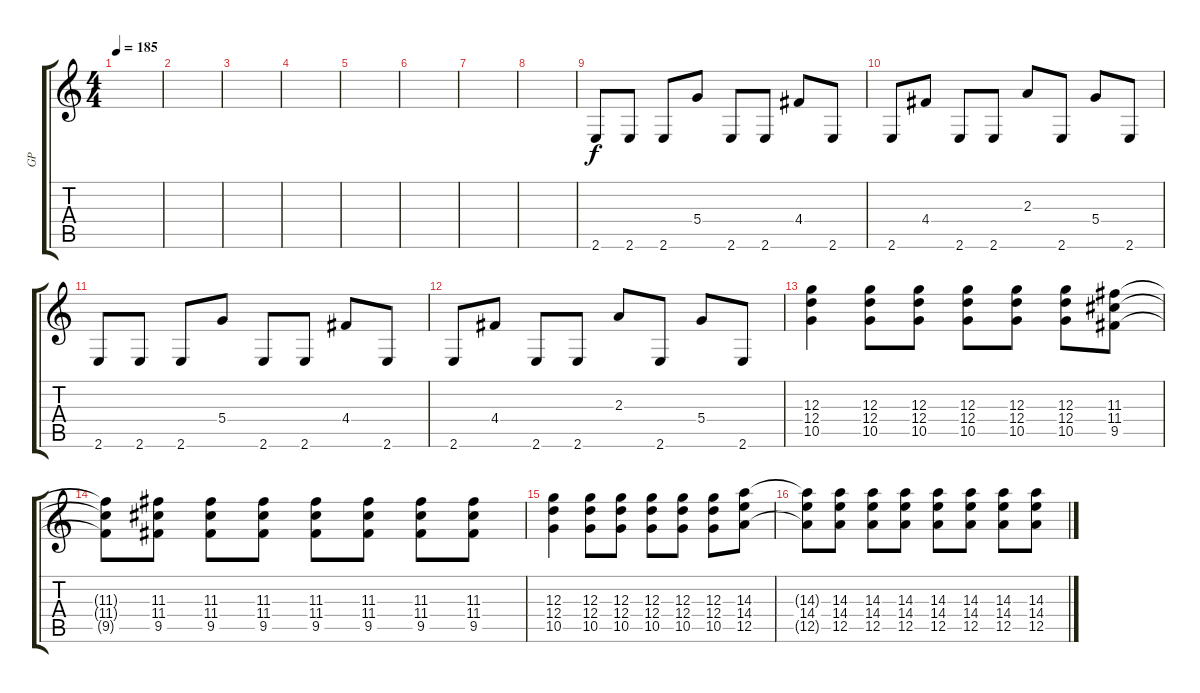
\track ("GP" "GP") {instrument overdrivenguitar}
\staff {score tabs}
\tuning (E4 B3 G3 D3 A2 D2) {hide}
\ts (4 4)
\tempo 185
\clef g2
\ks c
|
|
|
|
|
|
|
|
2.6.8 2.6.8 2.6.8 5.4.8 2.6.8 2.6.8 4.4.8 2.6.8 |
2.6.8 4.4.8 2.6.8 2.6.8 2.3.8 2.6.8 5.4.8 2.6.8 |
2.6.8 2.6.8 2.6.8 5.4.8 2.6.8 2.6.8 4.4.8 2.6.8 |
2.6.8 4.4.8 2.6.8 2.6.8 2.3.8 2.6.8 5.4.8 2.6.8 |
(12.3 12.4 10.5).4 (12.3 12.4 10.5).8 (12.3 12.4 10.5).8 (12.3 12.4 10.5).8 (12.3 12.4 10.5).8 (12.3 12.4 10.5).8 (11.3 11.4 9.5).8 |
(11.3{t} 11.4{t} 9.5{t}).8 (11.3 11.4 9.5).8 (11.3 11.4 9.5).8 (11.3 11.4 9.5).8 (11.3 11.4 9.5).8 (11.3 11.4 9.5).8 (11.3 11.4 9.5).8 (11.3 11.4 9.5).8 |
(12.3 12.4 10.5).4 (12.3 12.4 10.5).8 (12.3 12.4 10.5).8 (12.3 12.4 10.5).8 (12.3 12.4 10.5).8 (12.3 12.4 10.5).8 (14.3 14.4 12.5).8 |
(14.3{t} 14.4 12.5{t}).8 (14.3 14.4 12.5).8 (14.3 14.4 12.5).8 (14.3 14.4 12.5).8 (14.3 14.4 12.5).8 (14.3 14.4 12.5).8 (14.3 14.4 12.5).8 (14.3 14.4 12.5).8
